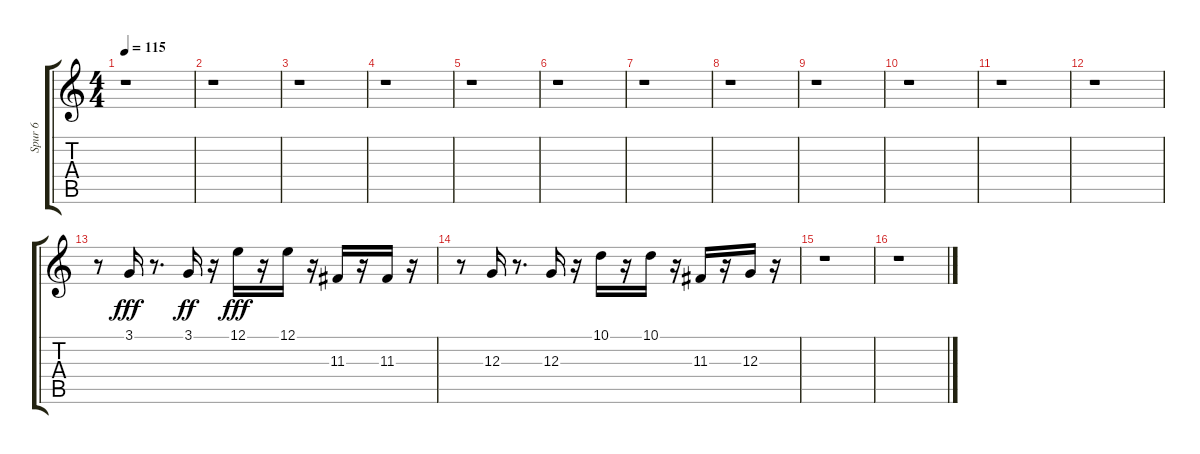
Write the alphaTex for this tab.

\track ("Spur 6" "Spur 6") {instrument drawbarorgan}
\staff {score tabs}
\tuning (E4 B3 G3 D3 A2 E2) {hide}
\ts (4 4)
\tempo 115
\clef g2
\ks c
r.1{dy fff} |
r.1 |
r.1 |
r.1 |
r.1 |
r.1 |
r.1 |
r.1 |
r.1 |
r.1 |
r.1 |
r.1 |
r.8 3.1.16{volume 14 instrument drawbarorgan} r.8{d} 3.1.16{dy ff} r.16 12.1.16{dy fff} r.16 12.1.16 r.16 11.3.16 r.16 11.3.16 r.16 |
r.8 12.3.16 r.8{d} 12.3.16 r.16 10.1.16 r.16 10.1.16 r.16 11.3.16 r.16 12.3.16 r.16 |
r.1 |
r.1
